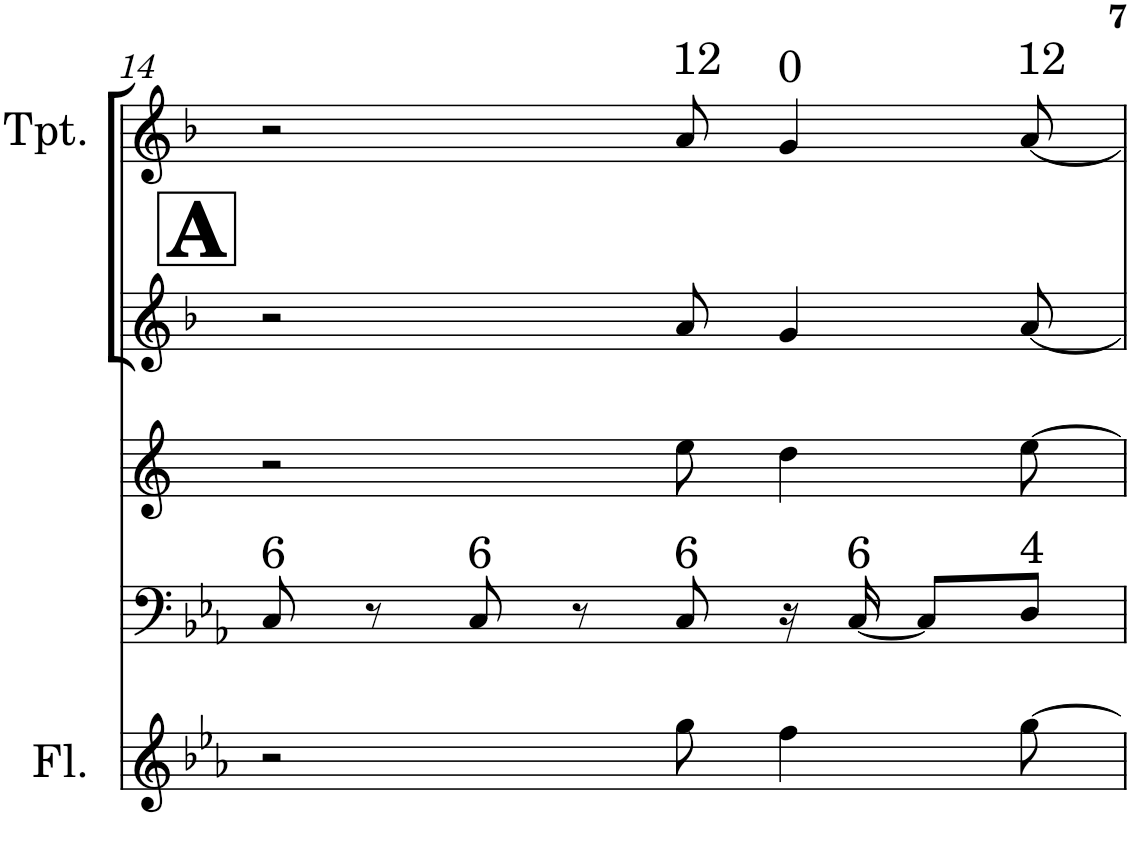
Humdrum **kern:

**kern	**kern	**kern	**kern	**kern
*part5	*part4	*part3	*part2	*part1
*staff5	*staff4	*staff3	*staff2	*staff1
*I"Flauta	*I"Trombone	*I"Saxofone Alto	*I"Trompete Bb	*I"Trumpet in Bb
*I'Fl.	*I'Trb	*	*I'Tpt	*I'Tpt.
!!LO:PB:g=z
*clefG2	*clefF4	*clefG2	*clefG2	*clefG2
*	*	*Trd5c9	*Trd1c2	*Trd1c2
*k[b-e-a-]	*k[b-e-a-]	*k[]	*k[b-]	*k[b-]
*E-:	*E-:	*	*F:	*F:
*M4/4	*M4/4	*M4/4	*M4/4	*M4/4
!!LO:REH:place=s1:b:B:cj:fs=27.0138:t=A
=14	=14	=14	=14	=14
!	!LO:TX:a:t=6	!	!	!
2r	8C/	2r	2r	2r
.	8r	.	.	.
!	!LO:TX:a:t=6	!	!	!
.	8C/	.	.	.
.	8r	.	.	.
!	!	!	!	!LO:TX:a:t=12
!	!LO:TX:a:t=6	!	!	!
8gg\	8C/	8ee\	8a/	8a/
!	!	!	!	!LO:TX:a:t=0
4ff\	16r	4dd\	4g/	4g/
!	!LO:TX:a:t=6	!	!	!
.	[<16C/	.	.	.
.	8C/L]	.	.	.
!	!	!	!	!LO:TX:a:t=12
!	!LO:TX:a:t=4	!	!	!
[>8gg\	8D/J	[>8ee\	[<8a/	[<8a/
=	=	=	=	=
*-	*-	*-	*-	*-
